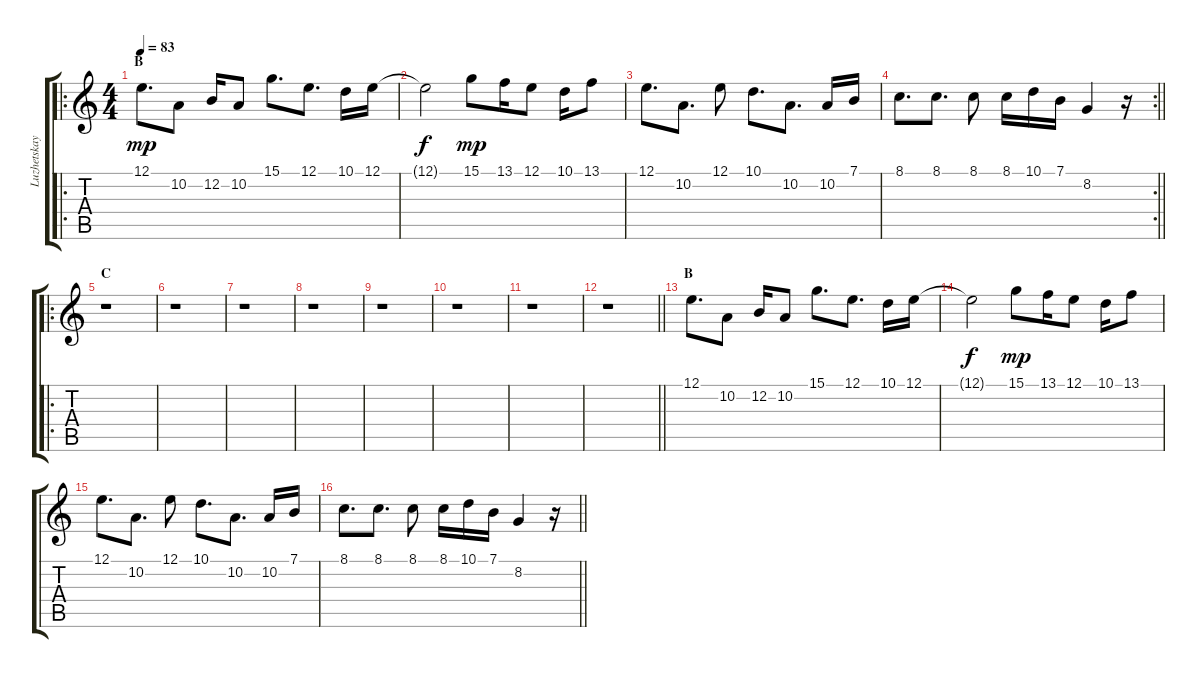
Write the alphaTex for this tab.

\track ("Luzhetskaya A." "Luzhetskay") {instrument flute}
\staff {score tabs}
\tuning (E4 B3 G3 D3 A2 E2) {hide}
\ro
\ts (4 4)
\section ("" "B")
\tempo 83
\clef g2
\ks c
12.1.8{d dy mp} 10.2.8 12.2.16 10.2.8 15.1.8{d} 12.1.8{d} 10.1.16 12.1.16 |
12.1{t}.2{dy f} 15.1.8{dy mp} 13.1.16 12.1.8 10.1.16 13.1.8 |
12.1.8{d} 10.2.8{d} 12.1.8 10.1.8{d} 10.2.8{d} 10.2.16 7.1.16 |
\rc 2
\barLineRight lightlight
8.1.8{d} 8.1.8{d} 8.1.8 8.1.16 10.1.16 7.1.16 8.2.4 r.16 |
\ro
\section ("" "C")
r.1 |
r.1 |
r.1 |
r.1 |
r.1 |
r.1 |
r.1 |
\barLineRight lightlight
r.1 |
\section ("" "B")
12.1.8{d} 10.2.8 12.2.16 10.2.8 15.1.8{d} 12.1.8{d} 10.1.16 12.1.16 |
12.1{t}.2{dy f} 15.1.8{dy mp} 13.1.16 12.1.8 10.1.16 13.1.8 |
12.1.8{d} 10.2.8{d} 12.1.8 10.1.8{d} 10.2.8{d} 10.2.16 7.1.16 |
\barLineRight lightlight
8.1.8{d} 8.1.8{d} 8.1.8 8.1.16 10.1.16 7.1.16 8.2.4 r.16
